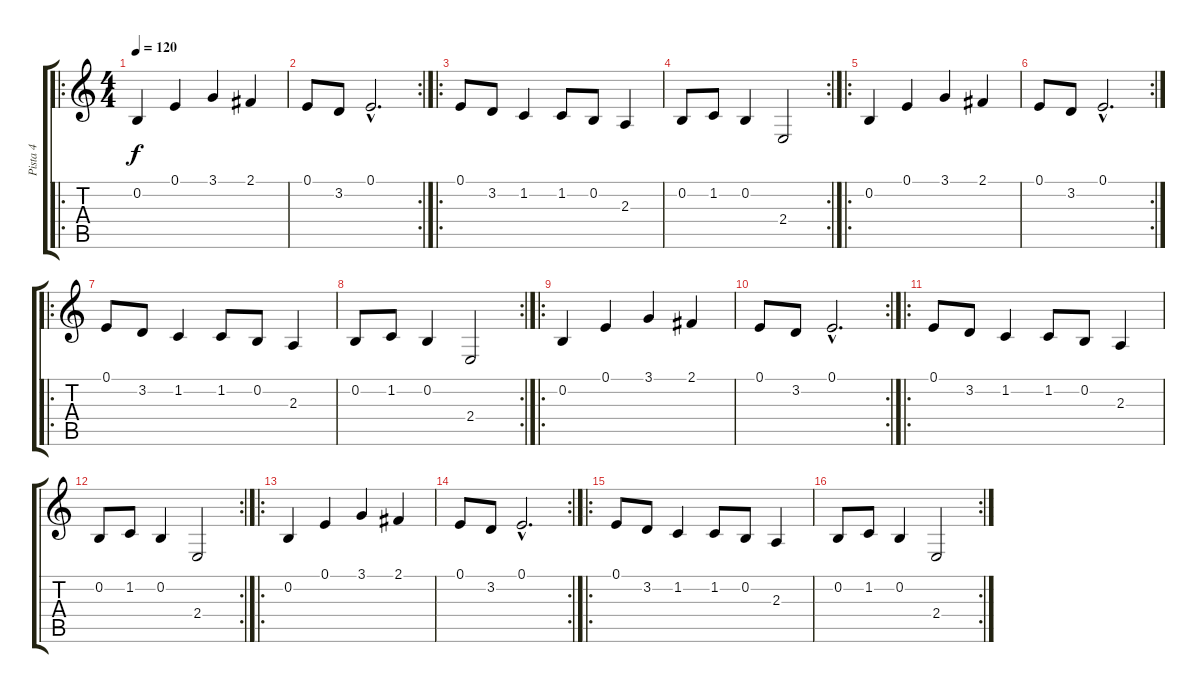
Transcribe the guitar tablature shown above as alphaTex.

\track ("Pista 4" "Pista 4") {instrument fx7echoes}
\staff {score tabs}
\tuning (E4 B3 G3 D3 A2 E2) {hide}
\ro
\ts (4 4)
\tempo 120
\clef g2
\ks c
0.2.4{dy f instrument fx7echoes} 0.1.4 3.1.4 2.1.4 |
\rc 2
0.1.8 3.2.8 0.1{hac}.2{d} |
\ro
0.1.8 3.2.8 1.2.4 1.2.8 0.2.8 2.3.4 |
\rc 2
0.2.8 1.2.8 0.2.4 2.4.2 |
\ro
0.2.4 0.1.4 3.1.4 2.1.4 |
\rc 2
0.1.8 3.2.8 0.1{hac}.2{d} |
\ro
0.1.8 3.2.8 1.2.4 1.2.8 0.2.8 2.3.4 |
\rc 2
0.2.8 1.2.8 0.2.4 2.4.2 |
\ro
0.2.4 0.1.4 3.1.4 2.1.4 |
\rc 2
0.1.8 3.2.8 0.1{hac}.2{d} |
\ro
0.1.8 3.2.8 1.2.4 1.2.8 0.2.8 2.3.4 |
\rc 2
0.2.8 1.2.8 0.2.4 2.4.2 |
\ro
0.2.4 0.1.4 3.1.4 2.1.4 |
\rc 2
0.1.8 3.2.8 0.1{hac}.2{d} |
\ro
0.1.8 3.2.8 1.2.4 1.2.8 0.2.8 2.3.4 |
\rc 2
0.2.8 1.2.8 0.2.4 2.4.2
